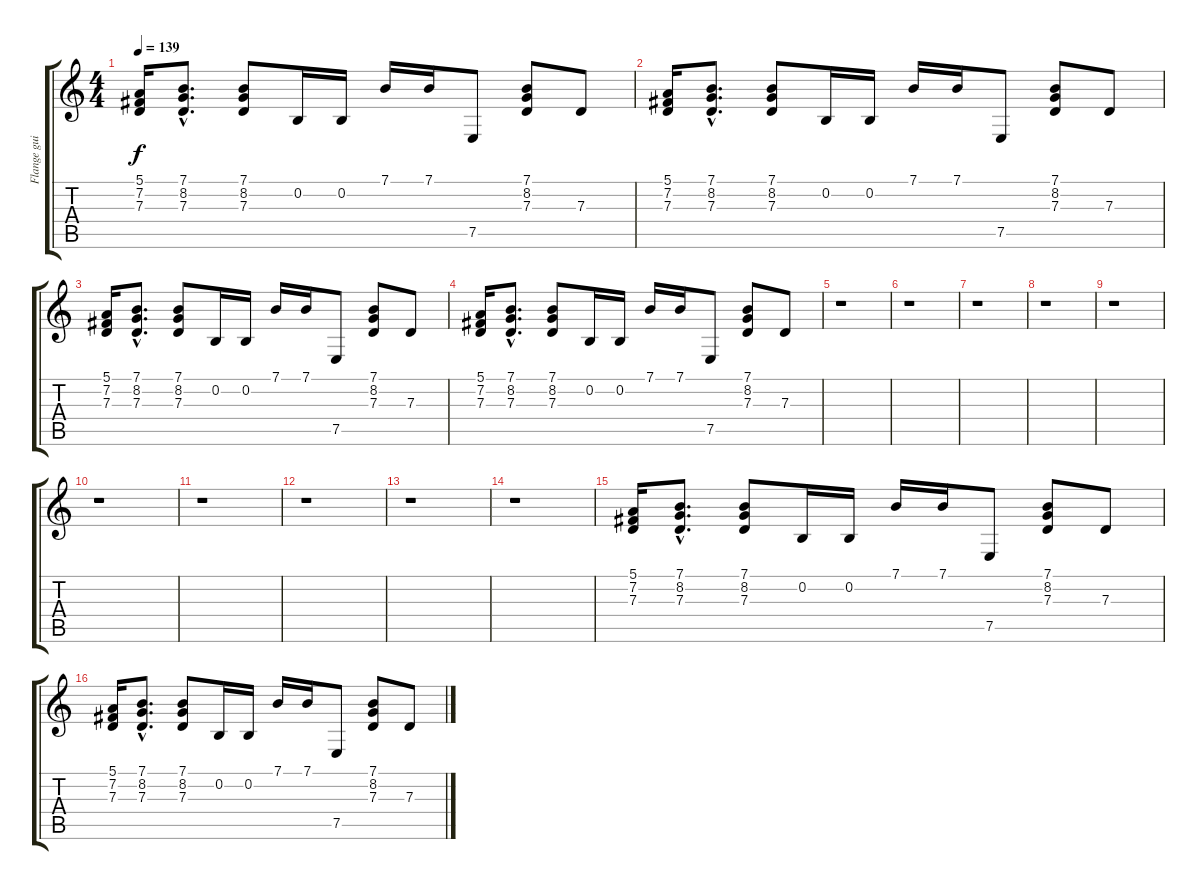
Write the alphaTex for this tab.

\track ("Flange guitar" "Flange gui") {instrument frenchhorn}
\staff {score tabs}
\tuning (E4 B3 G3 D3 A2 E2) {hide}
\ts (4 4)
\tempo 139
\clef g2
\ks c
(5.1 7.2 7.3).16{dy f instrument frenchhorn} (7.1{hac} 8.2{hac} 7.3{hac}).8{d} (7.1 8.2 7.3).8 0.2.16 0.2.16 7.1.16 7.1.16 7.5.8 (7.1 8.2 7.3).8 7.3.8 |
(5.1 7.2 7.3).16 (7.1{hac} 8.2{hac} 7.3{hac}).8{d} (7.1 8.2 7.3).8 0.2.16 0.2.16 7.1.16 7.1.16 7.5.8 (7.1 8.2 7.3).8 7.3.8 |
(5.1 7.2 7.3).16 (7.1{hac} 8.2{hac} 7.3{hac}).8{d} (7.1 8.2 7.3).8 0.2.16 0.2.16 7.1.16 7.1.16 7.5.8 (7.1 8.2 7.3).8 7.3.8 |
(5.1 7.2 7.3).16 (7.1{hac} 8.2{hac} 7.3{hac}).8{d} (7.1 8.2 7.3).8 0.2.16 0.2.16 7.1.16 7.1.16 7.5.8 (7.1 8.2 7.3).8 7.3.8 |
r.1 |
r.1 |
r.1 |
r.1 |
r.1 |
r.1 |
r.1 |
r.1 |
r.1 |
r.1 |
(5.1 7.2 7.3).16 (7.1{hac} 8.2{hac} 7.3{hac}).8{d} (7.1 8.2 7.3).8 0.2.16 0.2.16 7.1.16 7.1.16 7.5.8 (7.1 8.2 7.3).8 7.3.8 |
(5.1 7.2 7.3).16 (7.1{hac} 8.2{hac} 7.3{hac}).8{d} (7.1 8.2 7.3).8 0.2.16 0.2.16 7.1.16 7.1.16 7.5.8 (7.1 8.2 7.3).8 7.3.8
